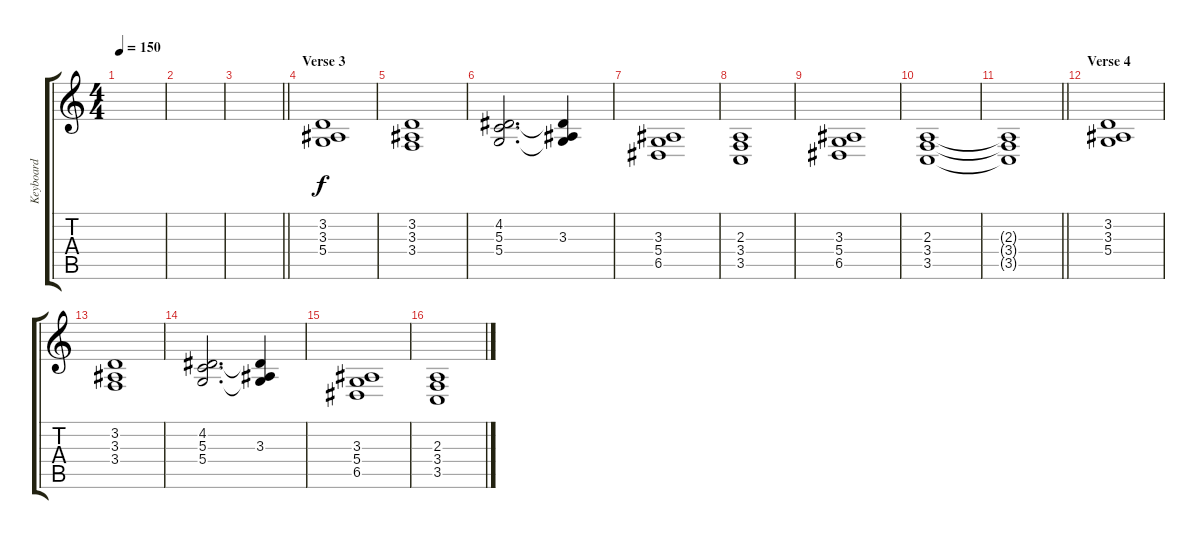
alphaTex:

\track ("Keyboard" "Keyboard") {instrument drawbarorgan}
\staff {score tabs}
\tuning (E4 B3 G3 D3 A2 E2) {hide}
\ts (4 4)
\tempo 150
\clef g2
\ks c
|
|
\barLineRight lightlight
|
\section ("" "Verse 3")
(3.2 3.3 5.4).1 |
(3.2 3.3 3.4).1 |
(4.2 5.3 5.4).2{d} (4.2{t} 3.3 5.4{t}).4 |
(3.3 5.4 6.5).1 |
(2.3 3.4 3.5).1 |
(3.3 5.4 6.5).1 |
(2.3 3.4 3.5).1 |
\barLineRight lightlight
(2.3{t} 3.4{t} 3.5{t}).1 |
\section ("" "Verse 4")
(3.2 3.3 5.4).1 |
(3.2 3.3 3.4).1 |
(4.2 5.3 5.4).2{d} (4.2{t} 3.3 5.4{t}).4 |
(3.3 5.4 6.5).1 |
(2.3 3.4 3.5).1
